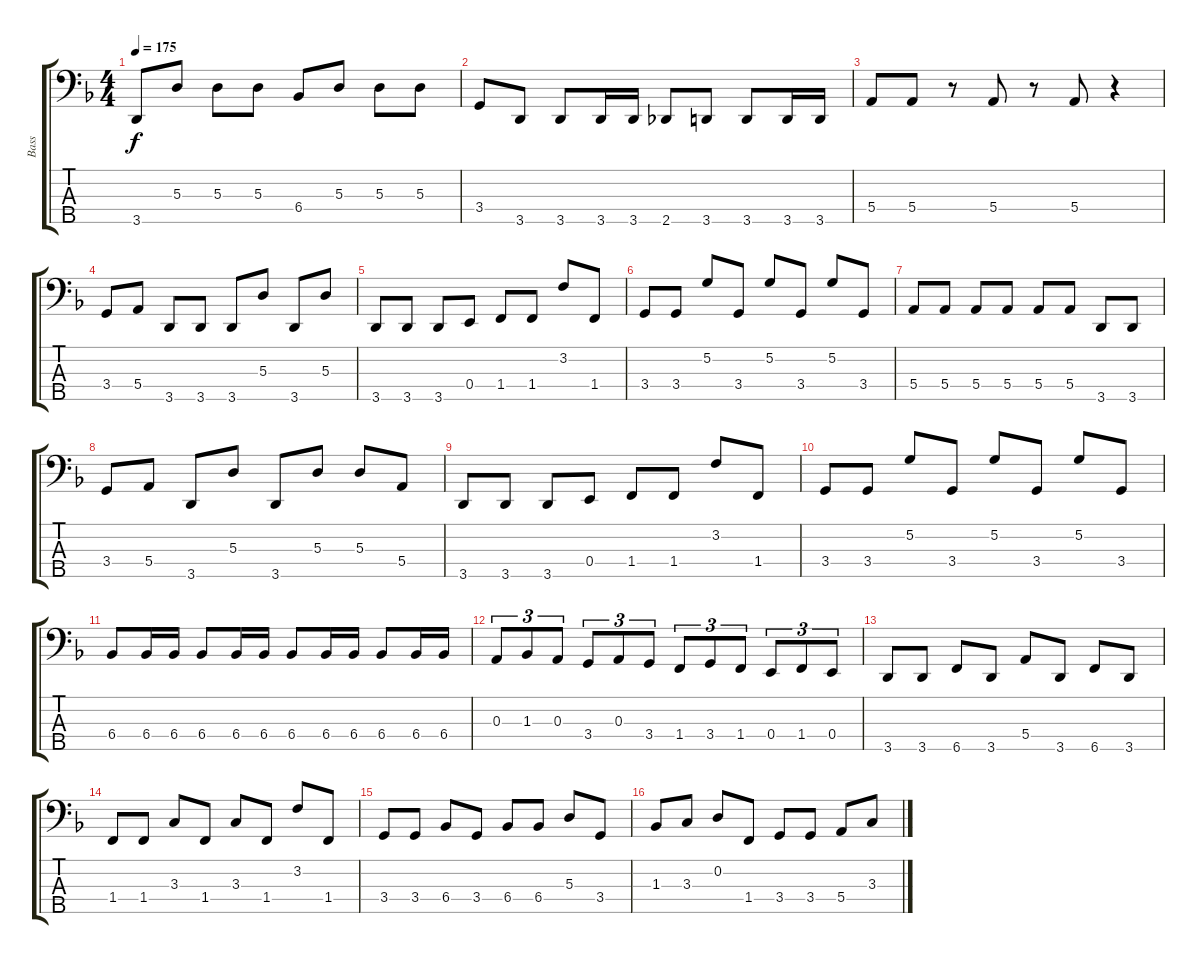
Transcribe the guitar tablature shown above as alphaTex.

\track ("Bass" "Bass") {instrument electricbassfinger}
\staff {score tabs}
\tuning (G2 D2 A1 E1 B0) {hide}
\ts (4 4)
\tempo 175
\clef f4
\ks dminor
3.5.8{dy f} 5.3.8 5.3.8 5.3.8 6.4.8 5.3.8 5.3.8 5.3.8 |
3.4.8 3.5.8 3.5.8 3.5.16 3.5.16 2.5.8 3.5.8 3.5.8 3.5.16 3.5.16 |
5.4.8 5.4.8 r.8 5.4.8 r.8 5.4.8 r.4 |
3.4.8 5.4.8 3.5.8 3.5.8 3.5.8 5.3.8 3.5.8 5.3.8 |
3.5.8 3.5.8 3.5.8 0.4.8 1.4.8 1.4.8 3.2.8 1.4.8 |
3.4.8 3.4.8 5.2.8 3.4.8 5.2.8 3.4.8 5.2.8 3.4.8 |
5.4.8 5.4.8 5.4.8 5.4.8 5.4.8 5.4.8 3.5.8 3.5.8 |
3.4.8 5.4.8 3.5.8 5.3.8 3.5.8 5.3.8 5.3.8 5.4.8 |
3.5.8 3.5.8 3.5.8 0.4.8 1.4.8 1.4.8 3.2.8 1.4.8 |
3.4.8 3.4.8 5.2.8 3.4.8 5.2.8 3.4.8 5.2.8 3.4.8 |
6.4.8 6.4.16 6.4.16 6.4.8 6.4.16 6.4.16 6.4.8 6.4.16 6.4.16 6.4.8 6.4.16 6.4.16 |
0.3.8{tu (3 2)} 1.3.8{tu (3 2)} 0.3.8{tu (3 2)} 3.4.8{tu (3 2)} 0.3.8{tu (3 2)} 3.4.8{tu (3 2)} 1.4.8{tu (3 2)} 3.4.8{tu (3 2)} 1.4.8{tu (3 2)} 0.4.8{tu (3 2)} 1.4.8{tu (3 2)} 0.4.8{tu (3 2)} |
3.5.8 3.5.8 6.5.8 3.5.8 5.4.8 3.5.8 6.5.8 3.5.8 |
1.4.8 1.4.8 3.3.8 1.4.8 3.3.8 1.4.8 3.2.8 1.4.8 |
3.4.8 3.4.8 6.4.8 3.4.8 6.4.8 6.4.8 5.3.8 3.4.8 |
1.3.8 3.3.8 0.2.8 1.4.8 3.4.8 3.4.8 5.4.8 3.3.8
